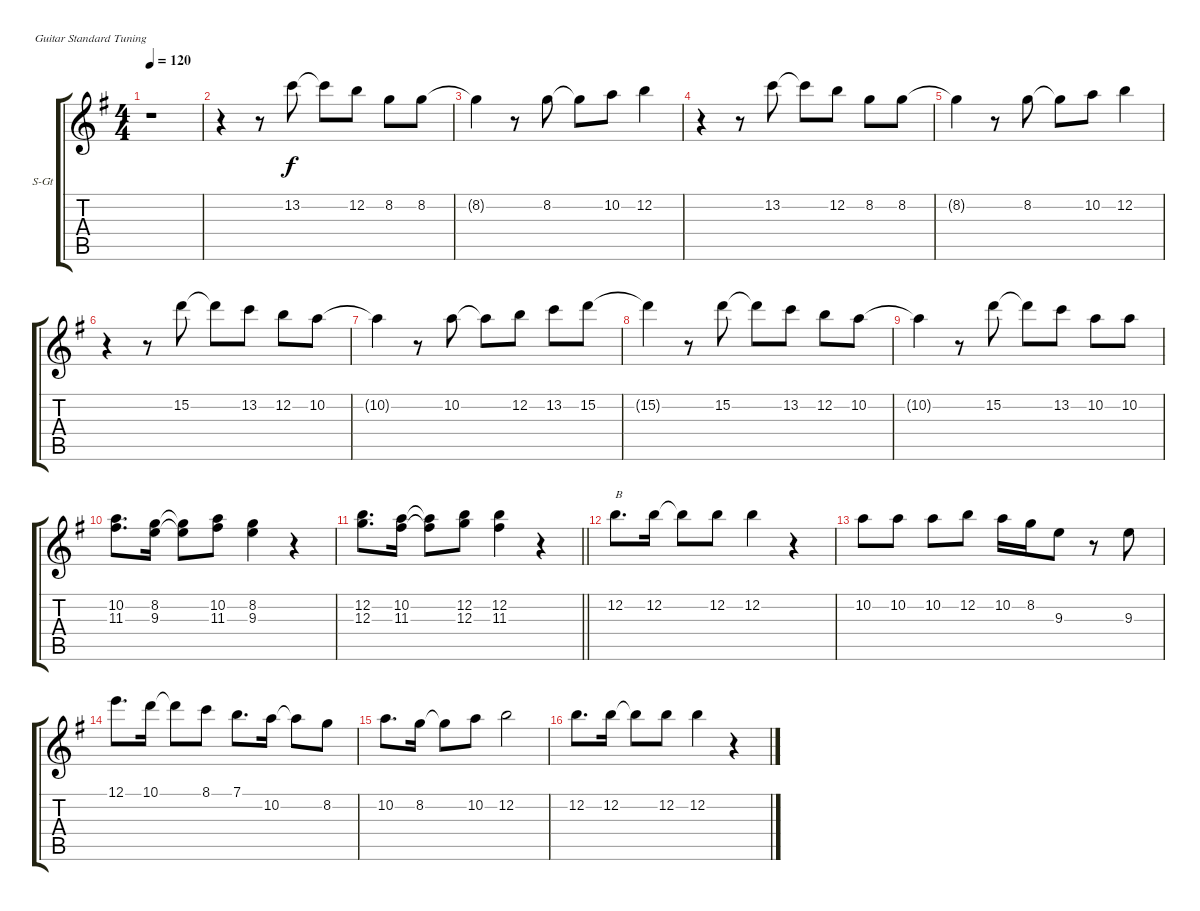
\bracketExtendMode groupsimilarinstruments
\firstSystemTrackNameOrientation horizontal
\otherSystemsTrackNameOrientation horizontal
\track ("VOCAL MIKE VESCERA" "S-Gt") {instrument stringensemble2}
\staff {score tabs}
\tuning (E4 B3 G3 D3 A2 E2)
\displaytranspose 12
\ts (4 4)
\tempo 120
\clef g2
\ks eminor
r.1{dy f} |
r.4 r.8 13.2.8 13.2{t}.8 12.2.8 8.2.8 8.2.8 |
8.2{t}.4 r.8 8.2.8 8.2{t}.8 10.2.8 12.2.4 |
r.4 r.8 13.2.8 13.2{t}.8 12.2.8 8.2.8 8.2.8 |
8.2{t}.4 r.8 8.2.8 8.2{t}.8 10.2.8 12.2.4 |
r.4 r.8 15.2.8 15.2{t}.8 13.2.8 12.2.8 10.2.8 |
10.2{t}.4 r.8 10.2.8 10.2{t}.8 12.2.8 13.2.8 15.2.8 |
15.2{t}.4 r.8 15.2.8 15.2{t}.8 13.2.8 12.2.8 10.2.8 |
10.2{t}.4 r.8 15.2.8 15.2{t}.8 13.2.8 10.2.8 10.2.8 |
(10.2 11.3).8{d} (8.2 9.3).16 (8.2{t} 9.3{t}).8 (10.2 11.3).8 (8.2 9.3).4 r.4 |
\barLineRight lightlight
(12.2 12.3).8{d} (10.2 11.3).16 (10.2{t} 11.3{t}).8 (12.2 12.3).8 (12.2 11.3).4 r.4 |
12.2.8{d txt "B"} 12.2.16 12.2{t}.8 12.2.8 12.2.4 r.4 |
10.2.8 10.2.8 10.2.8 12.2.8 10.2.16 8.2.16 9.3.8 r.8 9.3.8 |
12.1.8{d} 10.1.16 10.1{t}.8 8.1.8 7.1.8{d} 10.2.16 10.2{t}.8 8.2.8 |
10.2.8{d} 8.2.16 8.2{t}.8 10.2.8 12.2.2 |
12.2.8{d} 12.2.16 12.2{t}.8 12.2.8 12.2.4 r.4
